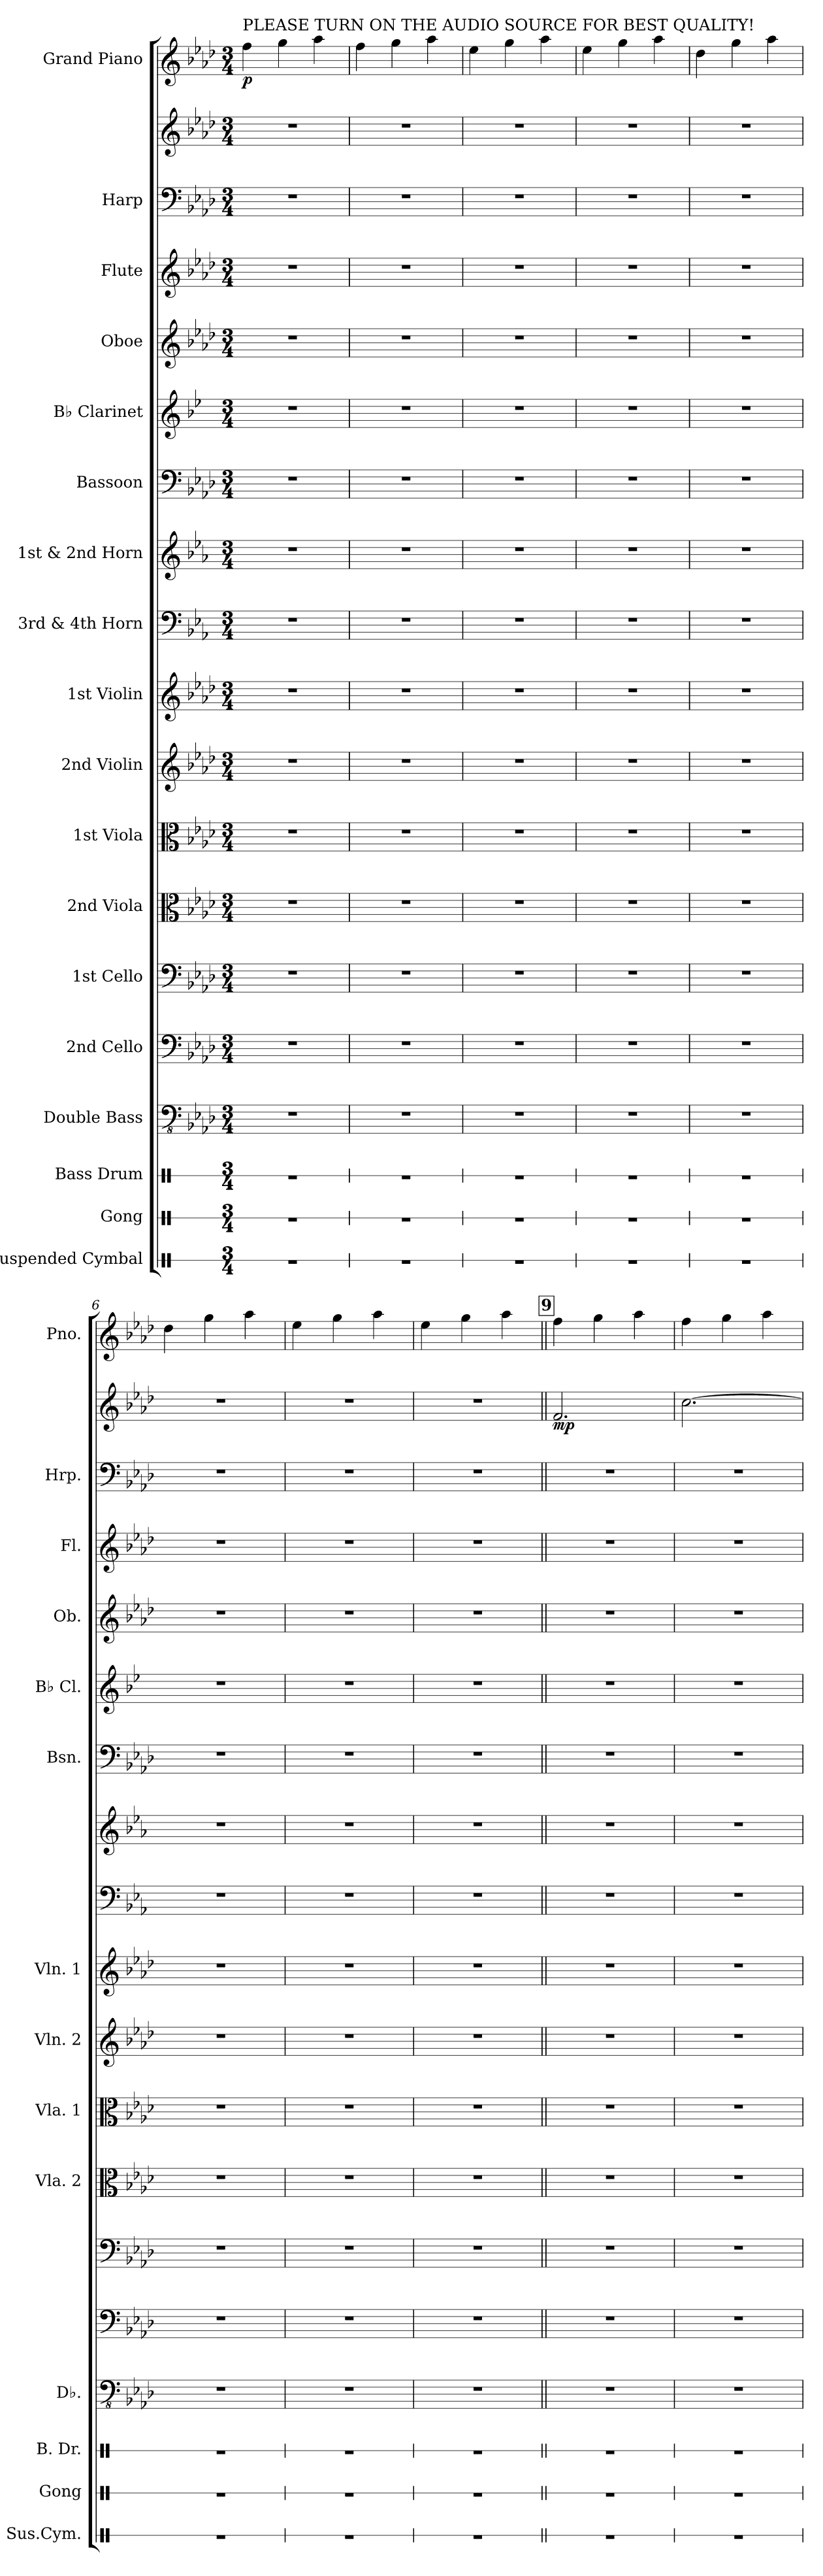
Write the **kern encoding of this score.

**kern	**kern	**kern	**kern	**kern	**kern	**kern	**kern	**kern	**kern	**kern	**kern	**kern	**kern	**kern	**kern	**kern	**kern	**dynam	**kern	**dynam
*part18	*part17	*part16	*part15	*part14	*part13	*part12	*part11	*part10	*part9	*part8	*part7	*part6	*part5	*part4	*part3	*part2	*part2	*part2	*part1	*part1
*staff19	*staff18	*staff17	*staff16	*staff15	*staff14	*staff13	*staff12	*staff11	*staff10	*staff9	*staff8	*staff7	*staff6	*staff5	*staff4	*staff3	*staff2	*staff2/3	*staff1	*staff1
*I"Suspended Cymbal	*I"Gong	*I"Bass Drum	*I"Double Bass	*I"2nd Cello	*I"1st Cello	*I"2nd Viola	*I"1st Viola	*I"2nd Violin	*I"1st Violin	*I"3rd &amp; 4th Horn	*I"1st &amp; 2nd Horn	*I"Bassoon	*I"B♭ Clarinet	*I"Oboe	*I"Flute	*I"Harp	*	*	*I"Grand Piano	*
*I'Sus.Cym.	*I'Gong	*I'B. Dr.	*I'Db.	*	*	*I'Vla. 2	*I'Vla. 1	*I'Vln. 2	*I'Vln. 1	*	*	*I'Bsn.	*I'B♭ Cl.	*I'Ob.	*I'Fl.	*I'Hrp.	*	*	*I'Pno.	*
*stria1	*stria1	*stria1	*	*	*	*	*	*	*	*	*	*	*	*	*	*	*	*	*	*
*clefX	*clefX	*clefX	*clefFv4	*clefF4	*clefF4	*clefC3	*clefC3	*clefG2	*clefG2	*clefF4	*clefG2	*clefF4	*clefG2	*clefG2	*clefG2	*clefF4	*clefG2	*	*clefG2	*
*	*	*	*ITrd7c12	*	*	*	*	*	*	*ITrd4c7	*ITrd4c7	*	*ITrd1c2	*	*	*	*	*	*	*
*k[]	*k[]	*k[]	*k[b-e-a-d-]	*k[b-e-a-d-]	*k[b-e-a-d-]	*k[b-e-a-d-]	*k[b-e-a-d-]	*k[b-e-a-d-]	*k[b-e-a-d-]	*k[b-e-a-d-]	*k[b-e-a-d-]	*k[b-e-a-d-]	*k[b-e-a-d-]	*k[b-e-a-d-]	*k[b-e-a-d-]	*k[b-e-a-d-]	*k[b-e-a-d-]	*	*k[b-e-a-d-]	*
*M3/4	*M3/4	*M3/4	*M3/4	*M3/4	*M3/4	*M3/4	*M3/4	*M3/4	*M3/4	*M3/4	*M3/4	*M3/4	*M3/4	*M3/4	*M3/4	*M3/4	*M3/4	*	*M3/4	*
*MM138	*MM138	*MM138	*MM138	*MM138	*MM138	*MM138	*MM138	*MM138	*MM138	*MM138	*MM138	*MM138	*MM138	*MM138	*MM138	*MM138	*MM138	*	*MM138	*
=1	=1	=1	=1	=1	=1	=1	=1	=1	=1	=1	=1	=1	=1	=1	=1	=1	=1	=1	=1	=1
!	!	!	!	!	!	!	!	!	!	!	!	!	!	!	!	!	!	!	!LO:TX:a:t=PLEASE  TURN ON THE AUDIO SOURCE FOR BEST QUALITY!	!
!	!	!	!	!	!	!	!	!	!	!	!	!	!	!	!	!	!	!	!	!LO:DY:b
2.r	2.r	2.r	2.r	2.r	2.r	2.r	2.r	2.r	2.r	2.r	2.r	2.r	2.r	2.r	2.r	2.r	2.r	.	4ff\	p
.	.	.	.	.	.	.	.	.	.	.	.	.	.	.	.	.	.	.	4gg\	.
.	.	.	.	.	.	.	.	.	.	.	.	.	.	.	.	.	.	.	4aa-\	.
=2	=2	=2	=2	=2	=2	=2	=2	=2	=2	=2	=2	=2	=2	=2	=2	=2	=2	=2	=2	=2
2.r	2.r	2.r	2.r	2.r	2.r	2.r	2.r	2.r	2.r	2.r	2.r	2.r	2.r	2.r	2.r	2.r	2.r	.	4ff\	.
.	.	.	.	.	.	.	.	.	.	.	.	.	.	.	.	.	.	.	4gg\	.
.	.	.	.	.	.	.	.	.	.	.	.	.	.	.	.	.	.	.	4aa-\	.
=3	=3	=3	=3	=3	=3	=3	=3	=3	=3	=3	=3	=3	=3	=3	=3	=3	=3	=3	=3	=3
2.r	2.r	2.r	2.r	2.r	2.r	2.r	2.r	2.r	2.r	2.r	2.r	2.r	2.r	2.r	2.r	2.r	2.r	.	4ee-\	.
.	.	.	.	.	.	.	.	.	.	.	.	.	.	.	.	.	.	.	4gg\	.
.	.	.	.	.	.	.	.	.	.	.	.	.	.	.	.	.	.	.	4aa-\	.
=4	=4	=4	=4	=4	=4	=4	=4	=4	=4	=4	=4	=4	=4	=4	=4	=4	=4	=4	=4	=4
2.r	2.r	2.r	2.r	2.r	2.r	2.r	2.r	2.r	2.r	2.r	2.r	2.r	2.r	2.r	2.r	2.r	2.r	.	4ee-\	.
.	.	.	.	.	.	.	.	.	.	.	.	.	.	.	.	.	.	.	4gg\	.
.	.	.	.	.	.	.	.	.	.	.	.	.	.	.	.	.	.	.	4aa-\	.
=5	=5	=5	=5	=5	=5	=5	=5	=5	=5	=5	=5	=5	=5	=5	=5	=5	=5	=5	=5	=5
2.r	2.r	2.r	2.r	2.r	2.r	2.r	2.r	2.r	2.r	2.r	2.r	2.r	2.r	2.r	2.r	2.r	2.r	.	4dd-\	.
.	.	.	.	.	.	.	.	.	.	.	.	.	.	.	.	.	.	.	4gg\	.
.	.	.	.	.	.	.	.	.	.	.	.	.	.	.	.	.	.	.	4aa-\	.
=6	=6	=6	=6	=6	=6	=6	=6	=6	=6	=6	=6	=6	=6	=6	=6	=6	=6	=6	=6	=6
2.r	2.r	2.r	2.r	2.r	2.r	2.r	2.r	2.r	2.r	2.r	2.r	2.r	2.r	2.r	2.r	2.r	2.r	.	4dd-\	.
.	.	.	.	.	.	.	.	.	.	.	.	.	.	.	.	.	.	.	4gg\	.
.	.	.	.	.	.	.	.	.	.	.	.	.	.	.	.	.	.	.	4aa-\	.
=7	=7	=7	=7	=7	=7	=7	=7	=7	=7	=7	=7	=7	=7	=7	=7	=7	=7	=7	=7	=7
2.r	2.r	2.r	2.r	2.r	2.r	2.r	2.r	2.r	2.r	2.r	2.r	2.r	2.r	2.r	2.r	2.r	2.r	.	4ee-\	.
.	.	.	.	.	.	.	.	.	.	.	.	.	.	.	.	.	.	.	4gg\	.
.	.	.	.	.	.	.	.	.	.	.	.	.	.	.	.	.	.	.	4aa-\	.
=8	=8	=8	=8	=8	=8	=8	=8	=8	=8	=8	=8	=8	=8	=8	=8	=8	=8	=8	=8	=8
2.r	2.r	2.r	2.r	2.r	2.r	2.r	2.r	2.r	2.r	2.r	2.r	2.r	2.r	2.r	2.r	2.r	2.r	.	4ee-\	.
.	.	.	.	.	.	.	.	.	.	.	.	.	.	.	.	.	.	.	4gg\	.
.	.	.	.	.	.	.	.	.	.	.	.	.	.	.	.	.	.	.	4aa-\	.
!!LO:REH:place=s1:a:B:fs=14:t=9
=9||	=9||	=9||	=9||	=9||	=9||	=9||	=9||	=9||	=9||	=9||	=9||	=9||	=9||	=9||	=9||	=9||	=9||	=9||	=9||	=9||
!	!	!	!	!	!	!	!	!	!	!	!	!	!	!	!	!	!	!LO:DY:b	!	!
2.r	2.r	2.r	2.r	2.r	2.r	2.r	2.r	2.r	2.r	2.r	2.r	2.r	2.r	2.r	2.r	2.r	2.f/	mp	4ff\	.
.	.	.	.	.	.	.	.	.	.	.	.	.	.	.	.	.	.	.	4gg\	.
.	.	.	.	.	.	.	.	.	.	.	.	.	.	.	.	.	.	.	4aa-\	.
=10	=10	=10	=10	=10	=10	=10	=10	=10	=10	=10	=10	=10	=10	=10	=10	=10	=10	=10	=10	=10
2.r	2.r	2.r	2.r	2.r	2.r	2.r	2.r	2.r	2.r	2.r	2.r	2.r	2.r	2.r	2.r	2.r	[2.cc\	.	4ff\	.
.	.	.	.	.	.	.	.	.	.	.	.	.	.	.	.	.	.	.	4gg\	.
.	.	.	.	.	.	.	.	.	.	.	.	.	.	.	.	.	.	.	4aa-\	.
=	=	=	=	=	=	=	=	=	=	=	=	=	=	=	=	=	=	=	=	=
*-	*-	*-	*-	*-	*-	*-	*-	*-	*-	*-	*-	*-	*-	*-	*-	*-	*-	*-	*-	*-
